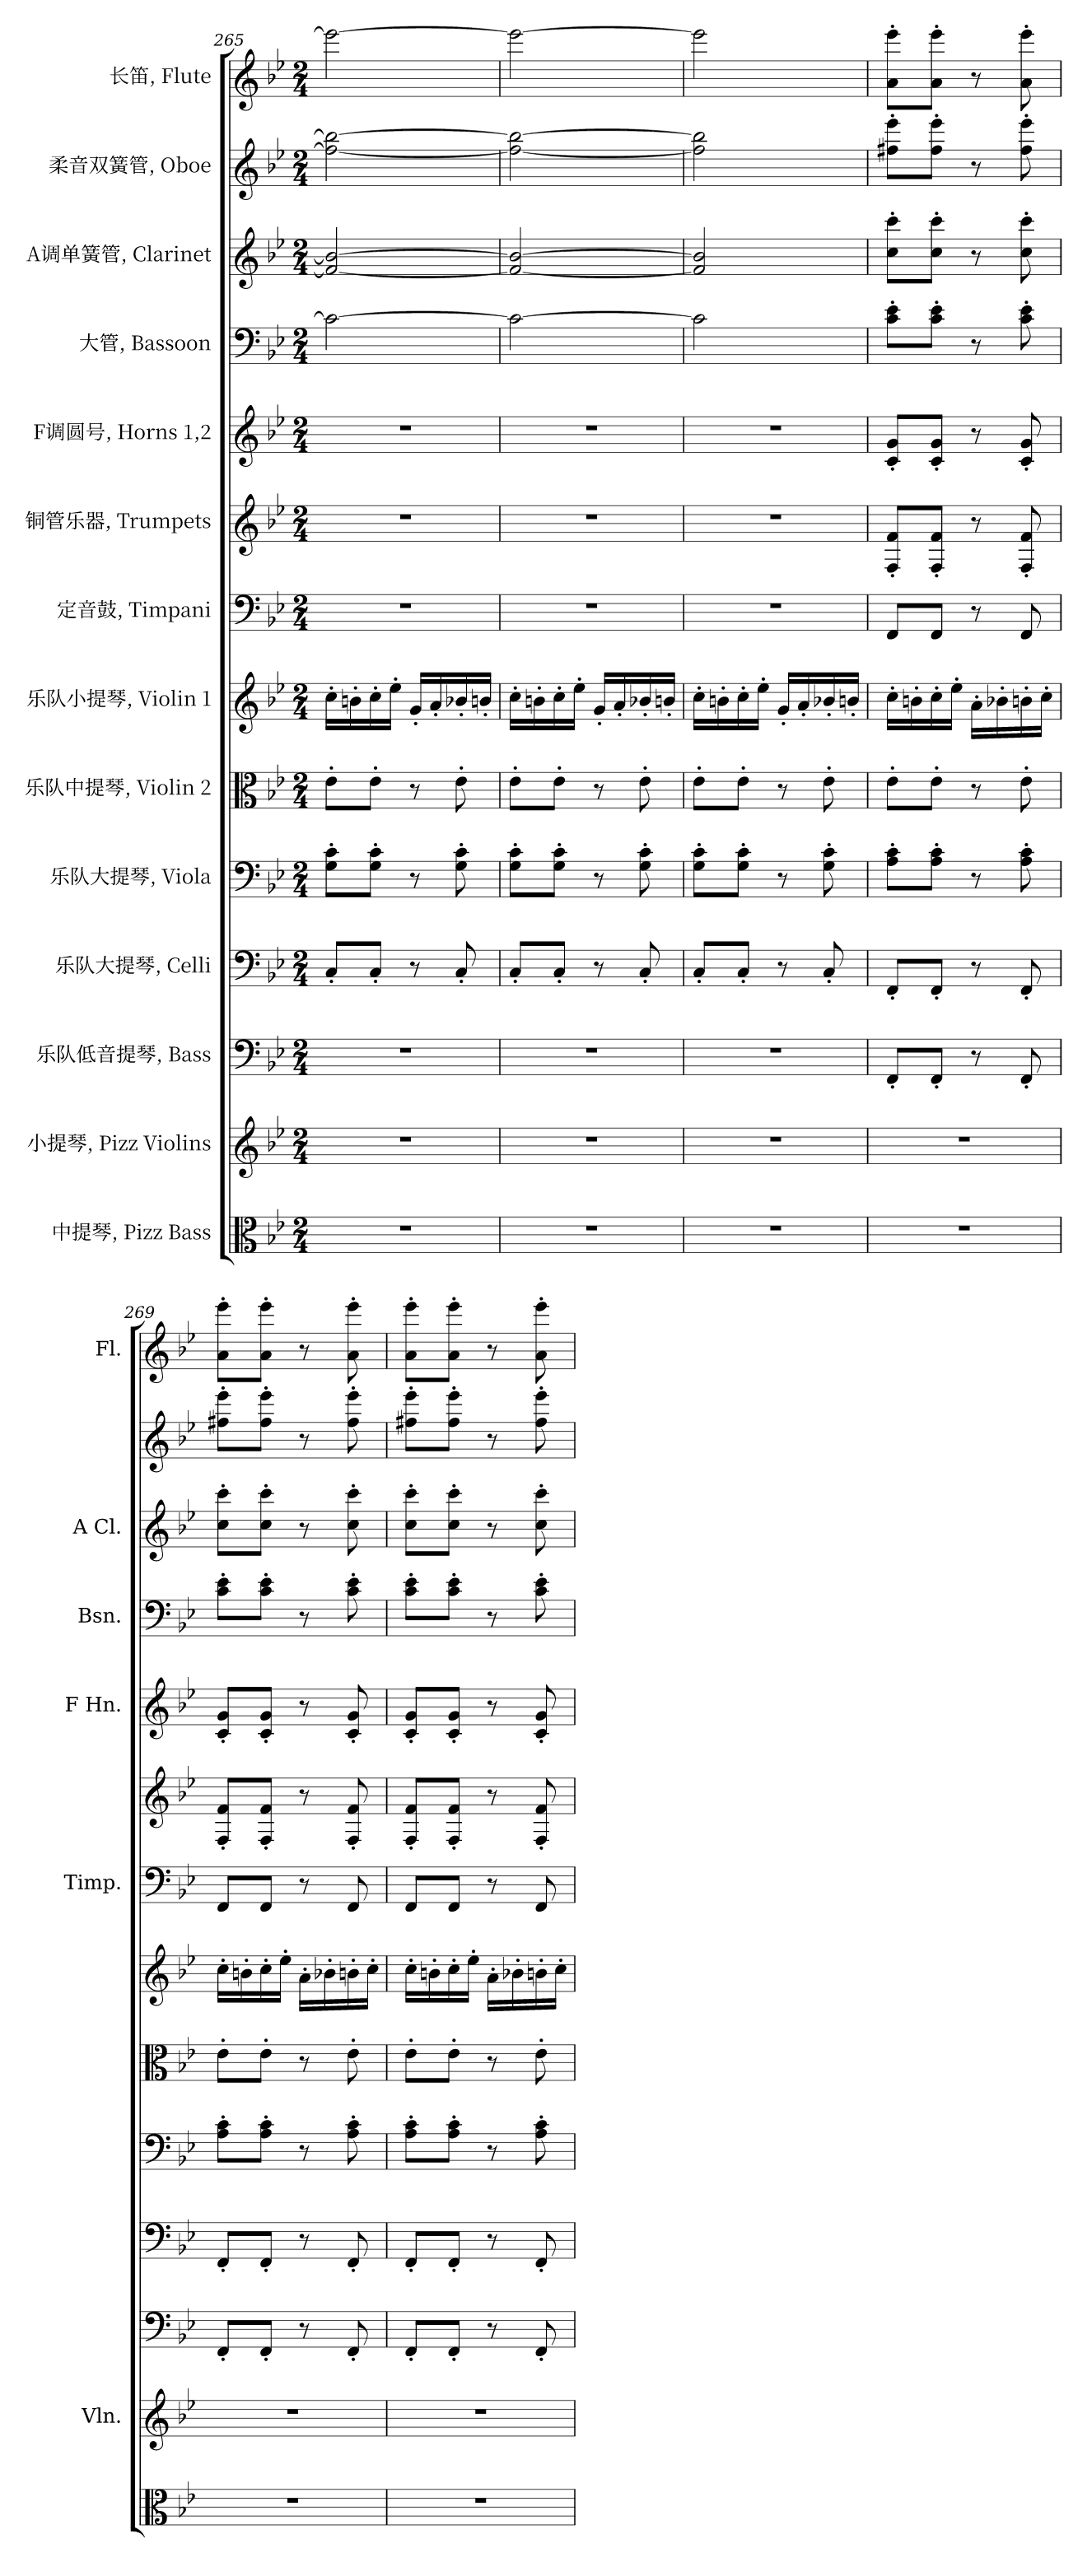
**kern	**kern	**kern	**kern	**kern	**kern	**kern	**kern	**kern	**kern	**kern	**kern	**kern	**kern
*part14	*part13	*part12	*part11	*part10	*part9	*part8	*part7	*part6	*part5	*part4	*part3	*part2	*part1
*staff14	*staff13	*staff12	*staff11	*staff10	*staff9	*staff8	*staff7	*staff6	*staff5	*staff4	*staff3	*staff2	*staff1
*I"中提琴, Pizz Bass	*I"小提琴, Pizz Violins	*I"乐队低音提琴, Bass	*I"乐队大提琴, Celli	*I"乐队大提琴, Viola	*I"乐队中提琴, Violin 2	*I"乐队小提琴, Violin 1	*I"定音鼓, Timpani	*I"铜管乐器, Trumpets	*I"F调圆号, Horns 1,2	*I"大管, Bassoon	*I"A调单簧管, Clarinet	*I"柔音双簧管, Oboe	*I"长笛, Flute
*	*I'Vln.	*	*	*	*	*	*I'Timp.	*	*I'F Hn.	*I'Bsn.	*I'A Cl.	*	*I'Fl.
*clefC3	*clefG2	*clefF4	*clefF4	*clefF4	*clefC3	*clefG2	*clefF4	*clefG2	*clefG2	*clefF4	*clefG2	*clefG2	*clefG2
*	*	*ITrd7c12	*	*	*	*	*	*	*ITrd4c7	*	*ITrd2c3	*ITrd2c3	*
*k[b-e-]	*k[b-e-]	*k[b-e-]	*k[b-e-]	*k[b-e-]	*k[b-e-]	*k[b-e-]	*k[b-e-]	*k[b-e-]	*k[b-e-a-]	*k[b-e-]	*k[f#]	*k[f#]	*k[b-e-]
*M2/4	*M2/4	*M2/4	*M2/4	*M2/4	*M2/4	*M2/4	*M2/4	*M2/4	*M2/4	*M2/4	*M2/4	*M2/4	*M2/4
=265	=265	=265	=265	=265	=265	=265	=265	=265	=265	=265	=265	=265	=265
2r	2r	2r	8C'/L	8G\' 8c\'L	8e-'\L	16cc'\LL	2r	2r	2r	2c\_	2d#/_ 2g/_	2dd#\_ 2gg\_	2eee-\_
.	.	.	.	.	.	16bn'\	.	.	.	.	.	.	.
.	.	.	8C'/J	8G\' 8c\'J	8e-'\J	16cc'\	.	.	.	.	.	.	.
.	.	.	.	.	.	16ee-'\JJ	.	.	.	.	.	.	.
.	.	.	8r	8r	8r	16g'/LL	.	.	.	.	.	.	.
.	.	.	.	.	.	16a'/	.	.	.	.	.	.	.
.	.	.	8C'/	8G\' 8c\'	8e-'\	16b-X'/	.	.	.	.	.	.	.
.	.	.	.	.	.	16bn'/JJ	.	.	.	.	.	.	.
!!LO:PB:g=z
=266	=266	=266	=266	=266	=266	=266	=266	=266	=266	=266	=266	=266	=266
2r	2r	2r	8C'/L	8G\' 8c\'L	8e-'\L	16cc'\LL	2r	2r	2r	2c\_	2d#/_ 2g/_	2dd#\_ 2gg\_	2eee-\_
.	.	.	.	.	.	16bn'\	.	.	.	.	.	.	.
.	.	.	8C'/J	8G\' 8c\'J	8e-'\J	16cc'\	.	.	.	.	.	.	.
.	.	.	.	.	.	16ee-'\JJ	.	.	.	.	.	.	.
.	.	.	8r	8r	8r	16g'/LL	.	.	.	.	.	.	.
.	.	.	.	.	.	16a'/	.	.	.	.	.	.	.
.	.	.	8C'/	8G\' 8c\'	8e-'\	16b-X'/	.	.	.	.	.	.	.
.	.	.	.	.	.	16bn'/JJ	.	.	.	.	.	.	.
=267	=267	=267	=267	=267	=267	=267	=267	=267	=267	=267	=267	=267	=267
2r	2r	2r	8C'/L	8G\' 8c\'L	8e-'\L	16cc'\LL	2r	2r	2r	2c\]	2d#/] 2g/]	2dd#\] 2gg\]	2eee-\]
.	.	.	.	.	.	16bn'\	.	.	.	.	.	.	.
.	.	.	8C'/J	8G\' 8c\'J	8e-'\J	16cc'\	.	.	.	.	.	.	.
.	.	.	.	.	.	16ee-'\JJ	.	.	.	.	.	.	.
.	.	.	8r	8r	8r	16g'/LL	.	.	.	.	.	.	.
.	.	.	.	.	.	16a'/	.	.	.	.	.	.	.
.	.	.	8C'/	8G\' 8c\'	8e-'\	16b-X'/	.	.	.	.	.	.	.
.	.	.	.	.	.	16bn'/JJ	.	.	.	.	.	.	.
=268	=268	=268	=268	=268	=268	=268	=268	=268	=268	=268	=268	=268	=268
2r	2r	8FFF'/L	8FF'/L	8A\' 8c\'L	8e-'\L	16cc'\LL	8FF/L	8F/' 8f/'L	8F/' 8c/'L	8c\' 8e-\'L	8a\' 8aa\'L	8dd#X\' 8ccc\'L	8a\' 8eee-\'L
.	.	.	.	.	.	16bn'\	.	.	.	.	.	.	.
.	.	8FFF'/J	8FF'/J	8A\' 8c\'J	8e-'\J	16cc'\	8FF/J	8F/' 8f/'J	8F/' 8c/'J	8c\' 8e-\'J	8a\' 8aa\'J	8dd#\' 8ccc\'J	8a\' 8eee-\'J
.	.	.	.	.	.	16ee-'\JJ	.	.	.	.	.	.	.
.	.	8r	8r	8r	8r	16a'\LL	8r	8r	8r	8r	8r	8r	8r
.	.	.	.	.	.	16b-X'\	.	.	.	.	.	.	.
.	.	8FFF'/	8FF'/	8A\' 8c\'	8e-'\	16bn'\	8FF/	8F/' 8f/'	8F/' 8c/'	8c\' 8e-\'	8a\' 8aa\'	8dd#\' 8ccc\'	8a\' 8eee-\'
.	.	.	.	.	.	16cc'\JJ	.	.	.	.	.	.	.
=269	=269	=269	=269	=269	=269	=269	=269	=269	=269	=269	=269	=269	=269
2r	2r	8FFF'/L	8FF'/L	8A\' 8c\'L	8e-'\L	16cc'\LL	8FF/L	8F/' 8f/'L	8F/' 8c/'L	8c\' 8e-\'L	8a\' 8aa\'L	8dd#X\' 8ccc\'L	8a\' 8eee-\'L
.	.	.	.	.	.	16bn'\	.	.	.	.	.	.	.
.	.	8FFF'/J	8FF'/J	8A\' 8c\'J	8e-'\J	16cc'\	8FF/J	8F/' 8f/'J	8F/' 8c/'J	8c\' 8e-\'J	8a\' 8aa\'J	8dd#\' 8ccc\'J	8a\' 8eee-\'J
.	.	.	.	.	.	16ee-'\JJ	.	.	.	.	.	.	.
.	.	8r	8r	8r	8r	16a'\LL	8r	8r	8r	8r	8r	8r	8r
.	.	.	.	.	.	16b-X'\	.	.	.	.	.	.	.
.	.	8FFF'/	8FF'/	8A\' 8c\'	8e-'\	16bn'\	8FF/	8F/' 8f/'	8F/' 8c/'	8c\' 8e-\'	8a\' 8aa\'	8dd#\' 8ccc\'	8a\' 8eee-\'
.	.	.	.	.	.	16cc'\JJ	.	.	.	.	.	.	.
!!LO:PB:g=z
=270	=270	=270	=270	=270	=270	=270	=270	=270	=270	=270	=270	=270	=270
2r	2r	8FFF'/L	8FF'/L	8A\' 8c\'L	8e-'\L	16cc'\LL	8FF/L	8F/' 8f/'L	8F/' 8c/'L	8c\' 8e-\'L	8a\' 8aa\'L	8dd#X\' 8ccc\'L	8a\' 8eee-\'L
.	.	.	.	.	.	16bn'\	.	.	.	.	.	.	.
.	.	8FFF'/J	8FF'/J	8A\' 8c\'J	8e-'\J	16cc'\	8FF/J	8F/' 8f/'J	8F/' 8c/'J	8c\' 8e-\'J	8a\' 8aa\'J	8dd#\' 8ccc\'J	8a\' 8eee-\'J
.	.	.	.	.	.	16ee-'\JJ	.	.	.	.	.	.	.
.	.	8r	8r	8r	8r	16a'\LL	8r	8r	8r	8r	8r	8r	8r
.	.	.	.	.	.	16b-X'\	.	.	.	.	.	.	.
.	.	8FFF'/	8FF'/	8A\' 8c\'	8e-'\	16bn'\	8FF/	8F/' 8f/'	8F/' 8c/'	8c\' 8e-\'	8a\' 8aa\'	8dd#\' 8ccc\'	8a\' 8eee-\'
.	.	.	.	.	.	16cc'\JJ	.	.	.	.	.	.	.
=	=	=	=	=	=	=	=	=	=	=	=	=	=
*-	*-	*-	*-	*-	*-	*-	*-	*-	*-	*-	*-	*-	*-
